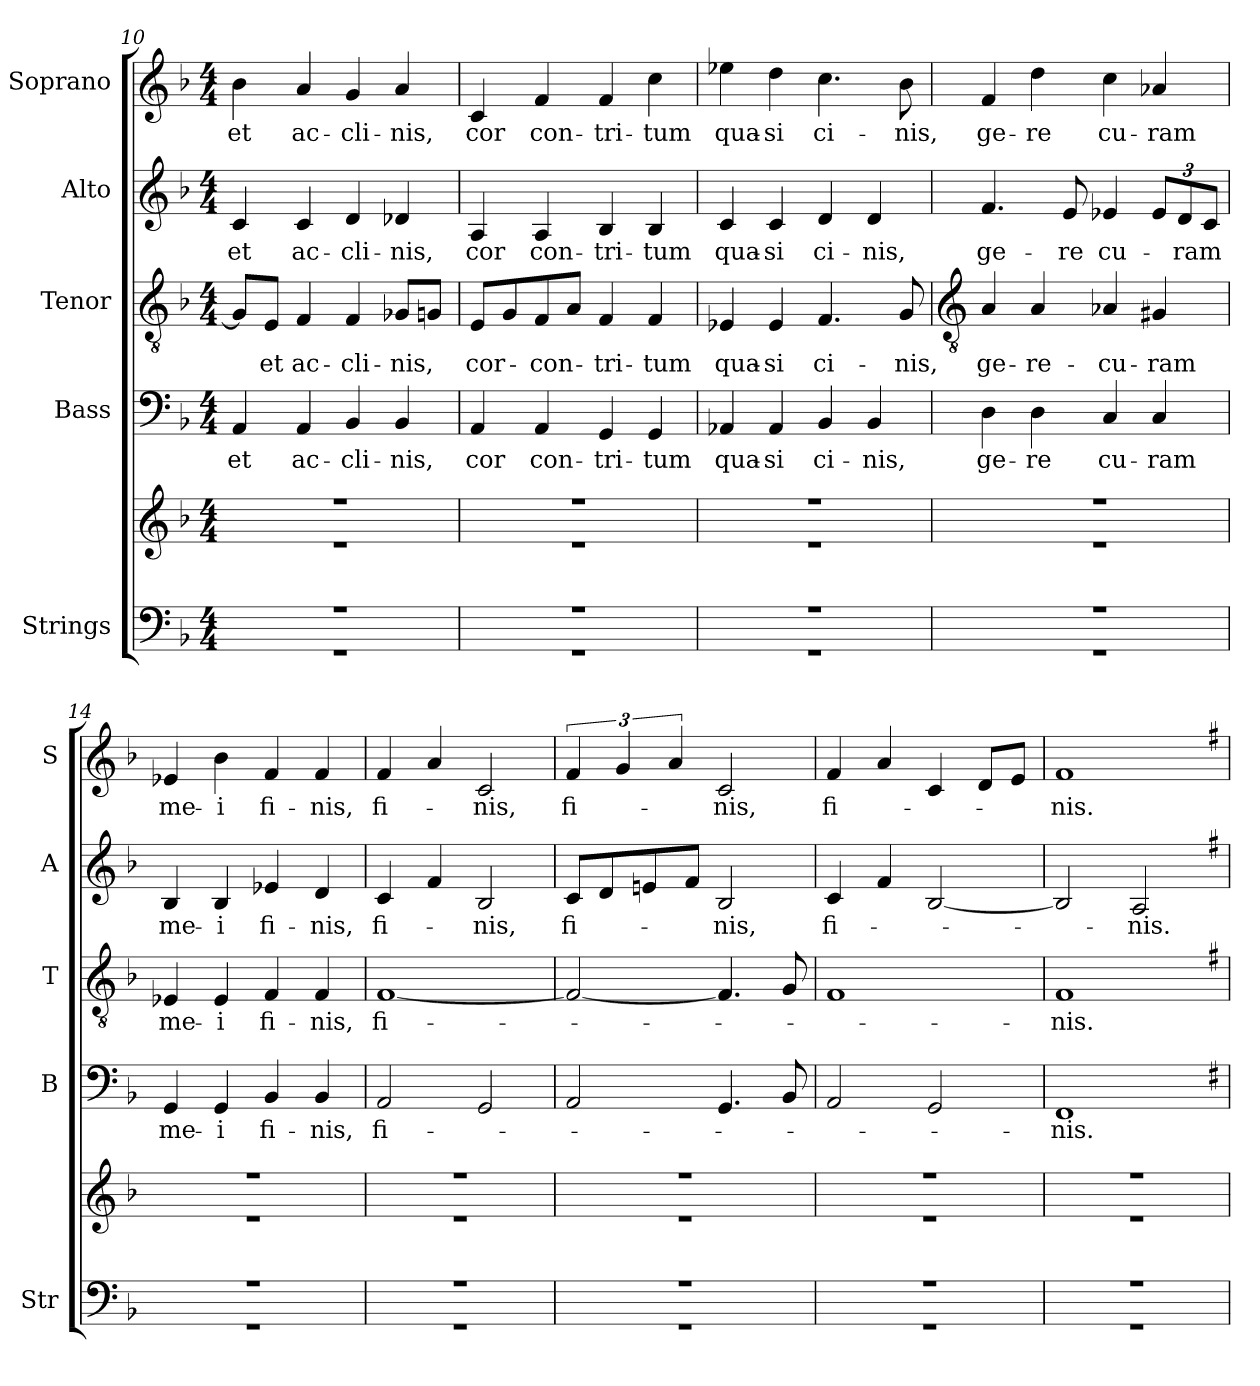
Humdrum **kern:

**kern	**kern	**kern	**text	**kern	**text	**kern	**text	**kern	**text
*part5	*part5	*part4	*part4	*part3	*part3	*part2	*part2	*part1	*part1
*staff6	*staff5	*staff4	*staff4	*staff3	*staff3	*staff2	*staff2	*staff1	*staff1
*I"Strings	*	*I"Bass	*	*I"Tenor	*	*I"Alto	*	*I"Soprano	*
*I'Str	*	*I'B	*	*I'T	*	*I'A	*	*I'S	*
*clefF4	*clefG2	*clefF4	*	*clefGv2	*	*clefG2	*	*clefG2	*
*k[b-]	*k[b-]	*k[b-]	*	*k[b-]	*	*k[b-]	*	*k[b-]	*
*F:	*F:	*F:	*	*F:	*	*F:	*	*F:	*
*M4/4	*M4/4	*M4/4	*	*M4/4	*	*M4/4	*	*M4/4	*
=10	=10	=10	=10	=10	=10	=10	=10	=10	=10
*^	*^	*	*	*	*	*	*	*	*
!	!	!	!	!	!LO:LY:b	!	!	!	!LO:LY:b	!	!LO:LY:b
1r	1r	1r	1r	4AA	et	8GL]	.	4c	et	4b-	et
!	!	!	!	!	!	!	!LO:LY:b	!	!	!	!
.	.	.	.	.	.	8EJ	et	.	.	.	.
!	!	!	!	!	!LO:LY:b	!	!LO:LY:b	!	!LO:LY:b	!	!LO:LY:b
.	.	.	.	4AA	ac-	4F	ac-	4c	ac-	4a	ac-
!	!	!	!	!	!LO:LY:b	!	!LO:LY:b	!	!LO:LY:b	!	!LO:LY:b
.	.	.	.	4BB-	-cli-	4F	-cli-	4d	-cli-	4g	-cli-
!	!	!	!	!	!LO:LY:b	!	!LO:LY:b	!	!LO:LY:b	!	!LO:LY:b
.	.	.	.	4BB-	-nis,	8G-XL	-nis,	4d-X	-nis,	4a	-nis,
.	.	.	.	.	.	8GnJ	.	.	.	.	.
=11	=11	=11	=11	=11	=11	=11	=11	=11	=11	=11	=11
!	!	!	!	!	!LO:LY:b	!	!LO:LY:b	!	!LO:LY:b	!	!LO:LY:b
1r	1r	1r	1r	4AA	cor	8EL	cor-	4A	cor	4c	cor
.	.	.	.	.	.	8G	.	.	.	.	.
!	!	!	!	!	!LO:LY:b	!	!LO:LY:b	!	!LO:LY:b	!	!LO:LY:b
.	.	.	.	4AA	con-	8F	-con-	4A	con-	4f	con-
.	.	.	.	.	.	8AJ	.	.	.	.	.
!	!	!	!	!	!LO:LY:b	!	!LO:LY:b	!	!LO:LY:b	!	!LO:LY:b
.	.	.	.	4GG	-tri-	4F	-tri-	4B-	-tri-	4f	-tri-
!	!	!	!	!	!LO:LY:b	!	!LO:LY:b	!	!LO:LY:b	!	!LO:LY:b
.	.	.	.	4GG	-tum	4F	-tum	4B-	-tum	4cc	-tum
=12	=12	=12	=12	=12	=12	=12	=12	=12	=12	=12	=12
!	!	!	!	!	!LO:LY:b	!	!LO:LY:b	!	!LO:LY:b	!	!LO:LY:b
1r	1r	1r	1r	4AA-X	qua-	4E-X	qua-	4c	qua-	4ee-X	qua-
!	!	!	!	!	!LO:LY:b	!	!LO:LY:b	!	!LO:LY:b	!	!LO:LY:b
.	.	.	.	4AA-	-si	4E-	-si	4c	-si	4dd	-si
!	!	!	!	!	!LO:LY:b	!	!LO:LY:b	!	!LO:LY:b	!	!LO:LY:b
.	.	.	.	4BB-	ci-	4.F	ci-	4d	ci-	4.cc	ci-
!	!	!	!	!	!LO:LY:b	!	!	!	!LO:LY:b	!	!
.	.	.	.	4BB-	-nis,	.	.	4d	-nis,	.	.
!	!	!	!	!	!	!	!LO:LY:b	!	!	!	!LO:LY:b
.	.	.	.	.	.	8G	-nis,	.	.	8b-	-nis,
!!LO:LB:g=z
=13	=13	=13	=13	=13	=13	=13	=13	=13	=13	=13	=13
*	*	*	*	*	*	*clefGv2	*	*	*	*	*
!	!	!	!	!	!LO:LY:b	!	!LO:LY:b	!	!LO:LY:b	!	!LO:LY:b
1r	1r	1r	1r	4D	ge-	4A	ge-	4.f	ge-	4f	ge-
!	!	!	!	!	!LO:LY:b	!	!LO:LY:b	!	!	!	!LO:LY:b
.	.	.	.	4D	-re	4A	-re-	.	.	4dd	-re
!	!	!	!	!	!	!	!	!	!LO:LY:b	!	!
.	.	.	.	.	.	.	.	8e	-re	.	.
!	!	!	!	!	!LO:LY:b	!	!LO:LY:b	!	!LO:LY:b	!	!LO:LY:b
.	.	.	.	4C	cu-	4A-X	-cu-	4e-X	cu-	4cc	cu-
!	!	!	!	!	!LO:LY:b	!	!LO:LY:b	!	!	!	!LO:LY:b
.	.	.	.	4C	-ram	4G#X	-ram	12e-L	.	4a-X	-ram
!	!	!	!	!	!	!	!	!	!LO:LY:b	!	!
.	.	.	.	.	.	.	.	12d	-ram	.	.
.	.	.	.	.	.	.	.	12cJ	.	.	.
=14	=14	=14	=14	=14	=14	=14	=14	=14	=14	=14	=14
!	!	!	!	!	!LO:LY:b	!	!LO:LY:b	!	!LO:LY:b	!	!LO:LY:b
1r	1r	1r	1r	4GG	me-	4E-X	me-	4B-	me-	4e-X	me-
!	!	!	!	!	!LO:LY:b	!	!LO:LY:b	!	!LO:LY:b	!	!LO:LY:b
.	.	.	.	4GG	-i	4E-	-i	4B-	-i	4b-	-i
!	!	!	!	!	!LO:LY:b	!	!LO:LY:b	!	!LO:LY:b	!	!LO:LY:b
.	.	.	.	4BB-	fi-	4F	fi-	4e-X	fi-	4f	fi-
!	!	!	!	!	!LO:LY:b	!	!LO:LY:b	!	!LO:LY:b	!	!LO:LY:b
.	.	.	.	4BB-	-nis,	4F	-nis,	4d	-nis,	4f	-nis,
=15	=15	=15	=15	=15	=15	=15	=15	=15	=15	=15	=15
!	!	!	!	!	!LO:LY:b	!	!LO:LY:b	!	!LO:LY:b	!	!LO:LY:b
1r	1r	1r	1r	2AA	fi-	[1F	fi-	4c	fi-	4f	fi-
.	.	.	.	.	.	.	.	4f	.	4a	.
!	!	!	!	!	!	!	!	!	!LO:LY:b	!	!LO:LY:b
.	.	.	.	2GG	.	.	.	2B-	-nis,	2c	-nis,
=16	=16	=16	=16	=16	=16	=16	=16	=16	=16	=16	=16
!	!	!	!	!	!	!	!	!	!LO:LY:b	!	!LO:LY:b
1r	1r	1r	1r	2AA	.	2F_	.	8cL	fi-	6f	fi-
.	.	.	.	.	.	.	.	8d	.	.	.
.	.	.	.	.	.	.	.	.	.	6g	.
.	.	.	.	.	.	.	.	8en	.	.	.
.	.	.	.	.	.	.	.	.	.	6a	.
.	.	.	.	.	.	.	.	8fJ	.	.	.
!	!	!	!	!	!	!	!	!	!LO:LY:b	!	!LO:LY:b
.	.	.	.	4.GG	.	4.F]	.	2B-	-nis,	2c	-nis,
.	.	.	.	8BB-	.	8G	.	.	.	.	.
=17	=17	=17	=17	=17	=17	=17	=17	=17	=17	=17	=17
!	!	!	!	!	!	!	!	!	!LO:LY:b	!	!LO:LY:b
1r	1r	1r	1r	2AA	.	1F	.	4c	fi-	4f	fi-
.	.	.	.	.	.	.	.	4f	.	4a	.
.	.	.	.	2GG	.	.	.	[2B-	.	4c	.
.	.	.	.	.	.	.	.	.	.	8dL	.
.	.	.	.	.	.	.	.	.	.	8eJ	.
=18	=18	=18	=18	=18	=18	=18	=18	=18	=18	=18	=18
!	!	!	!	!	!LO:LY:b	!	!LO:LY:b	!	!	!	!LO:LY:b
1r	1r	1r	1r	1FF	-nis.	1F	-nis.	2B-]	.	1f	-nis.
!	!	!	!	!	!	!	!	!	!LO:LY:b	!	!
.	.	.	.	.	.	.	.	2A	-nis.	.	.
*v	*v	*	*	*	*	*	*	*	*	*	*
*	*v	*v	*	*	*	*	*	*	*	*
*k[f#]	*k[f#]	*k[f#]	*	*k[f#]	*	*k[f#]	*	*k[f#]	*
*G:	*G:	*G:	*	*G:	*	*G:	*	*G:	*
=	=	=	=	=	=	=	=	=	=
*-	*-	*-	*-	*-	*-	*-	*-	*-	*-
